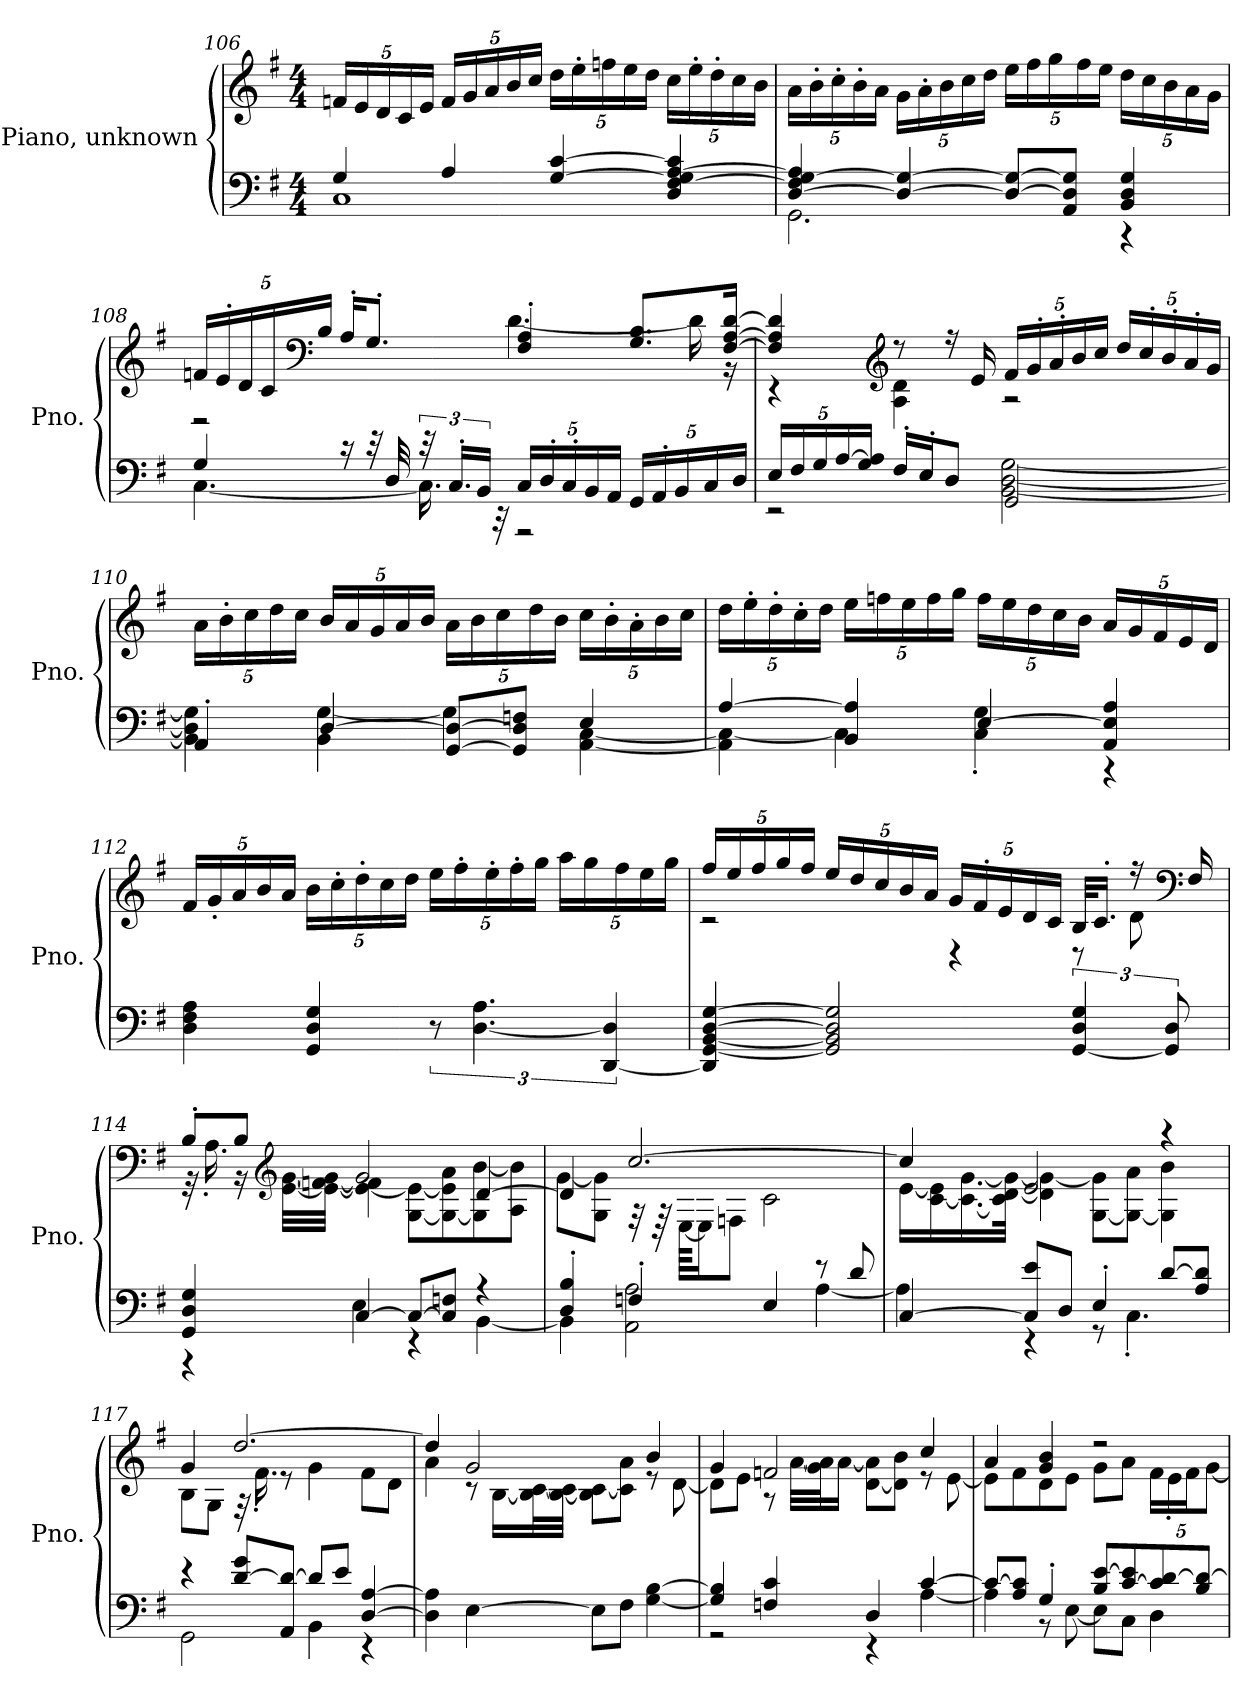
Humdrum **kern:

**kern	**kern
*part1	*part1
*staff2	*staff1
*I"Piano, unknown	*
*I'Pno.	*
*clefF4	*clefG2
*k[f#]	*k[f#]
*M4/4	*M4/4
=106	=106
*^	*
*	*	*Xbrackettup
4G/	1C	20fn/LL
.	.	20e/
.	.	20d/
.	.	20c/
.	.	20e/JJ
4A/	.	20f/LL
.	.	20g/
.	.	20a/
.	.	20b/
.	.	20cc/JJ
[4G/ [4c/	.	20dd\LL
.	.	20ee'\
.	.	20ffn\
.	.	20ee\
.	.	20dd\JJ
4D/ [4F#/ 4G/] [4A/ 4c/]	.	20cc\LL
.	.	20ee'\
.	.	20dd'\
.	.	20cc\
.	.	20b\JJ
!!LO:LB:g=z
=107	=107	=107
[4D/ 4F#/] [4G/ 4A/]	2.GG\	20a\LL
.	.	20b'\
.	.	20cc'\
.	.	20b'\
.	.	20a\JJ
4D/_ 4G/_	.	20g\LL
.	.	20a'\
.	.	20b\
.	.	20cc\
.	.	20dd\JJ
8D/_ 8G/_L	.	20ee\LL
.	.	20ff#\
.	.	20gg\
8AA/ 8D/] 8G/]J	.	.
.	.	20ff#\
.	.	20ee\JJ
4BB/ 4D/ 4G/	4r	20dd\LL
.	.	20cc\
.	.	20b\
.	.	20a\
.	.	20g\JJ
=108	=108	=108
*	*	*^
4G/	[4.C\	20fn/LL	2r
.	.	20e'/	.
.	.	20d/	.
.	.	20c/	.
*	*	*clefF4	*
.	.	20B/JJ	.
16r	.	16A'/KL	.
32r	.	8.G'/J	.
32D/	.	.	.
48r	16.C\]	.	.
24.C'/LL	.	.	.
24BB/JJ	.	.	.
.	32r	.	.
*Xbrackettup	*	*	*
20C/LL	2r	4F#/' 4A/'	[4.d\
20D'/	.	.	.
20C'/	.	.	.
20BB/	.	.	.
20AA/JJ	.	.	.
20GG/LL	.	8.G/ 8.B/L	.
20AA'/	.	.	.
20BB/	.	.	.
.	.	.	16d\]
20C/	.	.	.
.	.	[16F#/ [16A/ [16d/Jk	16r
20D/JJ	.	.	.
!!LO:LB:g=z	!!
=109	=109	=109	=109
20E/LL	2r	4F#/] 4A/] 4d/]	4r
20F#/	.	.	.
20G/	.	.	.
[20A/	.	.	.
20G/ 20A/]JJ	.	.	.
*	*	*clefG2	*
16F#'/LL	.	8r	4A\ 4d\
16E'/J	.	.	.
8D/J	.	16r	.
.	.	16e/	.
2GG/	[2BB\ [2D\ [2G\	20f#/LL	2r
.	.	20g'/	.
.	.	20a'/	.
.	.	20b/	.
.	.	20cc/JJ	.
.	.	20dd/LL	.
.	.	20cc'/	.
.	.	20b'/	.
.	.	20a'/	.
.	.	20g/JJ	.
*	*	*v	*v
=110	=110	=110
4AA'/	4BB\] 4D\] 4G\]	20a\LL
.	.	20b'\
.	.	20cc\
.	.	20dd\
.	.	20cc\JJ
[4D/	4BB\ [4G\	20b/LL
.	.	20a/
.	.	20g/
.	.	20a/
.	.	20b/JJ
[8GG/ 8D/_L	4G\]	20a\LL
.	.	20b\
.	.	20cc\
8GG/] 8D/] 8Fn/J	.	.
.	.	20dd\
.	.	20b\JJ
4E/	[4AA\ [4C\	20cc\LL
.	.	20b'\
.	.	20a'\
.	.	20b\
.	.	20cc\JJ
!!LO:LB:g=z
=111	=111	=111
[4A/	4AA\] 4C\_	20dd\LL
.	.	20ee'\
.	.	20dd'\
.	.	20cc'\
.	.	20dd\JJ
4BB/ 4A/]	4C\]	20ee\LL
.	.	20ffn\
.	.	20ee\
.	.	20ff\
.	.	20gg\JJ
[4E/	4C\' 4G\'	20ff\LL
.	.	20ee\
.	.	20dd\
.	.	20cc\
.	.	20b\JJ
4AA/ 4E/] 4A/	4r	20a/LL
.	.	20g/
.	.	20f#/
.	.	20e/
.	.	20d/JJ
*v	*v	*
=112	=112
4D\ 4F#\ 4A\	20f#/LL
.	20g'/
.	20a/
.	20b/
.	20a/JJ
4GG/ 4D/ 4G/	20b\LL
.	20cc'\
.	20dd'\
.	20cc\
.	20dd\JJ
*brackettup	*
12r	20ee\LL
.	20ff#'\
[6.D\ 6.A\	.
.	20ee'\
.	20ff#'\
.	20gg\JJ
.	20aa\LL
.	20gg\
[6DD/ 6D/]	.
.	20ff#\
.	20ee\
.	20gg\JJ
!!LO:LB:g=z
=113	=113
*	*^
4DD/] [4GG/ [4BB/ [4D/ [4G/	20ff#/LL	2r
.	20ee/	.
.	20ff#/	.
.	20gg/	.
.	20ff#/JJ	.
2GG/] 2BB/] 2D/] 2G/]	20ee/LL	.
.	20dd/	.
.	20cc/	.
.	20b/	.
.	20a/JJ	.
.	20g/LL	4r
.	20f#'/	.
.	20e/	.
.	20d/	.
.	20c/JJ	.
[6GG/ 6D/ 6G/	32B/KLL	8r
.	16.c'/JJ	.
.	16r	8d\
12GG/] 12D/	.	.
*	*clefF4	*
.	16F#/	.
=114	=114	=114
*^	*	*
4GG/ 4D/ 4G/	4r	8B'/L	32r
.	.	.	16.A'\
.	.	8B/J	16r
*	*	*clefG2	*
.	.	.	[32e\ [32g\LLL
.	.	.	32e\_ [32fn\ 32g\]JJJ
[4C/	4E\	2g/	4e\_ 4f\]
8C/L_	4r	.	[8G\ 8e\_L
8C/] 8Fn/J	.	.	8G\_ 8e\] 8a\
4r	[4BB\	[4d/	8G\] [8b\
.	.	.	8A\ 8b\]J
!!LO:PB:g=z	!!
=115	=115	=115	=115
4D/' 4B/'	4BB\]	4d/]	[8g\L
.	.	.	8G\ 8g\]J
4Fn'/	2AA\ 2A\	[2.cc/	32r
.	.	.	64r
.	.	.	[64E\KKLL
.	.	.	16E\J]
.	.	.	8Fn\J
4E/	.	.	2c\
8r	[4A\	.	.
8d/	.	.	.
=116	=116	=116	=116
[4C/	4A\]	4cc/]	[16e\LL
.	.	.	[16c\ 16e\]
.	.	.	16.c\_ [16.g\
.	.	.	32c\] [32d\ 32g\_JJk
8C/] 8e/L	4r	2e/	4d\] 4g\_
8D/J	.	.	.
4E'/	8r	.	[8G\ 8g\]L
.	4.C'\	.	8G\_ 8a\J
[8d/L	.	4r	4G\] 4b\
8A/ 8d/]J	.	.	.
=117	=117	=117	=117
4r	2GG\	4g/	8B\L
.	.	.	8G\J
[8d/ 8g/L	.	[2.dd/	32r
.	.	.	16.f#'\
8AA/ 8d/_J	.	.	8r
8d/L]	4BB\	.	4g\
8e/J	.	.	.
[4D/ [4A/	4r	.	8f#\L
.	.	.	8d\J
*v	*v	*	*
!!LO:LB:g=z	!!
=118	=118	=118
4D\] 4A\]	4dd/]	4a\
[4E\	2g/	8r
.	.	[16B\LL
.	.	32B\] [32c\L
.	.	[32B\ 32c\]JJJ
8E\L]	.	8B\] [8c\L
8F#\J	.	8c\] 8a\J
[4G\ [4B\	4b/	8r
.	.	[8d\
=119	=119	=119
*^	*	*
4G/] 4B/]	2r	4g/	8d\L]
.	.	.	8e\J
4Fn/ 4c/	.	2fn/	8r
.	.	.	[32a\LLL
.	.	.	32g\ 32a\]J
.	.	.	[16a\JJ
4D/	4r	.	[8d\ 8a\]L
.	.	.	8d\] 8b\J
[4c/	[4A\	4cc/	8r
.	.	.	[8e\
=120	=120	=120	=120
8c/L_	4A\]	4a/	8e\L]
8A/ 8c/]J	.	.	8f#\
4G'/	8r	4g/ 4b/	8d\
.	[8E\	.	8e\J
8B/ [8e/L	8E\L]	2r	8g\L
[8c/ 8e/]	8C\J	.	8a\J
8c/] [8d/	4D\	.	20f#\LL
.	.	.	20e'\
.	.	.	20f#\J
8B/ 8d/_J	.	.	.
.	.	.	[10g\J
*v	*v	*	*
*	*v	*v
=	=
*-	*-
